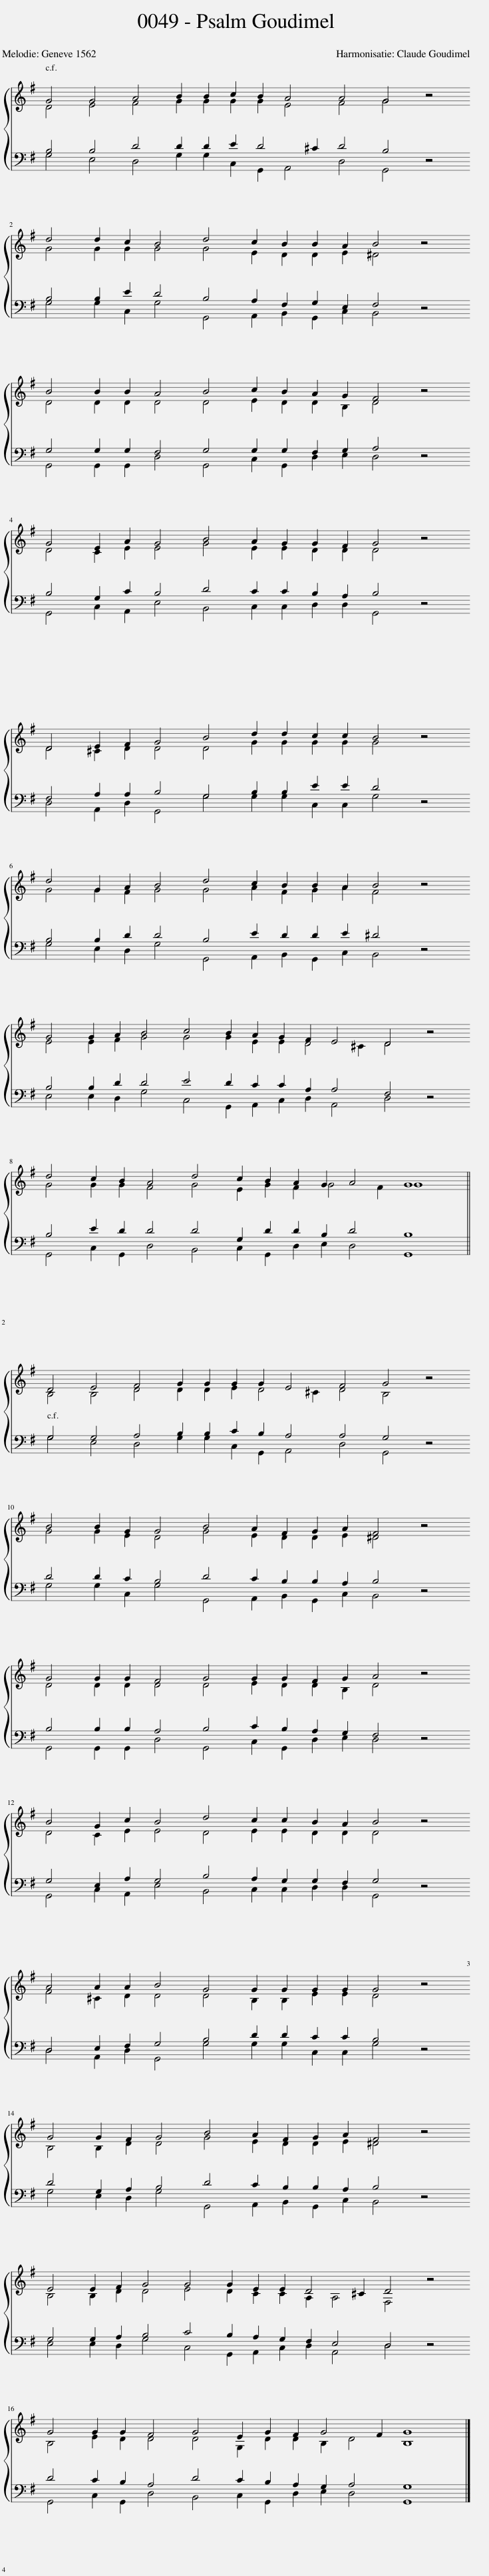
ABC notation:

X:1
%%score { ( 1 2 ) | ( 3 4 ) }
L:1/8
M:18/4
I:linebreak $
K:G
V:1 treble
V:2 treble
V:3 bass
V:4 bass
V:1
 G4 G4 A4 B2 B2 c2 B2 A4 A4 G4 z4 |$ d4 d2 c2 B4 d4 c2 B2 B2 A2 B4 z4 |$ B4 B2 B2 A4 B4 c2 B2 A2 G2 F4 z4 |$ G4 E2 A2 G4 B4 A2 G2 G2 F2 G4 z4 |$ D4 E2 F2 G4 B4 d2 d2 c2 c2 B4 z4 |$ %5
 d4 G2 A2 B4 d4 c2 B2 B2 A2 B4 z4 |$ G4 G2 A2 B4 c4 B2 A2 G2 F2 E4 D4 z4 |$ d4 c2 B2 A4 d4 c2 B2 A2 G2 A4 G8 ||$ D4 E4 F4 G2 G2 G2 G2 E4 F4 G4 z4 |$ B4 B2 G2 G4 B4 A2 F2 G2 A2 F4 z4 |$ %10
 G4 G2 G2 F4 G4 G2 G2 F2 G2 A4 z4 |$ B4 G2 c2 B4 d4 c2 c2 B2 A2 B4 z4 |$ A4 A2 A2 B4 G4 G2 G2 G2 G2 G4 z4 |$ G4 G2 F2 G4 B4 A2 F2 G2 A2 F4 z4 |$ E4 E2 F2 G4 G4 G2 E2 E2 D4 ^C2 D4 z4 |$ %15
 G4 G2 G2 F4 G4 E2 G2 F2 G4 F2 G8 |] %16
V:2
 D4 E4 F4 G2 G2 G2 G2 E4 F4 G4 x4 |$ G4 G2 G2 G4 G4 E2 D2 D2 E2 ^D4 x4 |$ D4 D2 D2 D4 D4 E2 D2 D2 B,2 D4 x4 |$ D4 C2 E2 E4 G4 E2 E2 D2 D2 D4 x4 |$ D4 ^C2 D2 D4 D4 G2 G2 G2 G2 G4 x4 |$ %5
 G4 G2 F2 G4 G4 A2 F2 G2 A2 F4 x4 |$ E4 E2 F2 G4 G4 G2 E2 E2 D4 ^C2 D4 x4 |$ G4 G2 G2 F4 G4 E2 G2 F2 G4 F2 G8 ||$ B,4 B,4 D4 D2 D2 E2 D4 ^C2 D4 B,4 x4 |$ G4 G2 E2 D4 G4 E2 D2 D2 E2 ^D4 x4 |$ %10
 D4 D2 D2 D4 D4 E2 D2 D2 B,2 D4 x4 |$ D4 C2 E2 E4 D4 E2 E2 D2 D2 D4 x4 |$ F4 ^C2 D2 D4 D4 B,2 B,2 E2 E2 D4 x4 |$ B,4 B,2 D2 D4 G4 E2 D2 D2 E2 ^D4 x4 |$ B,4 B,2 D2 D4 E4 D2 C2 C2 A,2 A,4 F,4 x4 |$ %15
 B,4 E2 D2 D4 D4 G,2 D2 D2 B,2 D4 B,8 |] %16
V:3
 B,4 B,4 D4 D2 D2 E2 D4 ^C2 D4 B,4 z4 |$ B,4 B,2 E2 D4 B,4 A,2 F,2 G,2 E,2 F,4 z4 |$ G,4 G,2 G,2 F,4 G,4 G,2 G,2 F,2 G,2 A,4 z4 |$ B,4 G,2 C2 B,4 D4 C2 C2 B,2 A,2 B,4 z4 |$ F,4 A,2 A,2 B,4 G,4 B,2 B,2 E2 E2 D4 z4 |$ %5
 B,4 B,2 D2 D4 B,4 E2 D2 D2 E2 ^D4 z4 |$ B,4 B,2 D2 D4 E4 D2 C2 C2 A,2 A,4 F,4 z4 |$ B,4 E2 D2 D4 D4 G,2 D2 D2 B,2 D4 B,8 ||$ G,4 G,4 A,4 B,2 B,2 C2 B,2 A,4 A,4 G,4 z4 |$ D4 D2 C2 B,4 D4 C2 B,2 B,2 A,2 B,4 z4 |$ %10
 B,4 B,2 B,2 A,4 B,4 C2 B,2 A,2 G,2 F,4 z4 |$ G,4 E,2 A,2 G,4 B,4 A,2 G,2 G,2 F,2 G,4 z4 |$ D,4 E,2 F,2 G,4 B,4 D2 D2 C2 C2 B,4 z4 |$ D4 G,2 A,2 B,4 D4 C2 B,2 B,2 A,2 B,4 z4 |$ G,4 G,2 A,2 B,4 C4 B,2 A,2 G,2 F,2 E,4 D,4 z4 |$ %15
 D4 C2 B,2 A,4 D4 C2 B,2 A,2 G,2 A,4 G,8 |] %16
V:4
 G,4 E,4 D,4 G,2 G,2 C,2 G,,2 A,,4 D,4 G,,4 x4 |$ G,4 G,2 C,2 G,4 G,,4 A,,2 B,,2 G,,2 C,2 B,,4 x4 |$ G,,4 G,,2 G,,2 D,4 G,,4 C,2 G,,2 D,2 E,2 D,4 x4 |$ G,,4 C,2 A,,2 E,4 B,,4 C,2 C,2 D,2 D,2 G,,4 x4 |$ D,4 A,,2 D,2 G,,4 G,4 G,2 G,2 C,2 C,2 G,4 x4 |$ %5
 G,4 E,2 D,2 G,4 G,,4 A,,2 B,,2 G,,2 C,2 B,,4 x4 |$ E,4 E,2 D,2 G,4 C,4 G,,2 A,,2 C,2 D,2 A,,4 D,4 x4 |$ G,,4 C,2 G,,2 D,4 B,,4 C,2 G,,2 D,2 E,2 D,4 G,,8 ||$ G,4 E,4 D,4 G,2 G,2 C,2 G,,2 A,,4 D,4 G,,4 x4 |$ G,4 G,2 C,2 G,4 G,,4 A,,2 B,,2 G,,2 C,2 B,,4 x4 |$ %10
 G,,4 G,,2 G,,2 D,4 G,,4 C,2 G,,2 D,2 E,2 D,4 x4 |$ G,,4 C,2 A,,2 E,4 B,,4 C,2 C,2 D,2 D,2 G,,4 x4 |$ D,4 A,,2 D,2 G,,4 G,4 G,2 G,2 C,2 C,2 G,4 x4 |$ G,4 E,2 D,2 G,4 G,,4 A,,2 B,,2 G,,2 C,2 B,,4 x4 |$ E,4 E,2 D,2 G,4 C,4 G,,2 A,,2 C,2 D,2 A,,4 D,4 x4 |$ %15
 G,,4 C,2 G,,2 D,4 B,,4 C,2 G,,2 D,2 E,2 D,4 G,,8 |] %16
